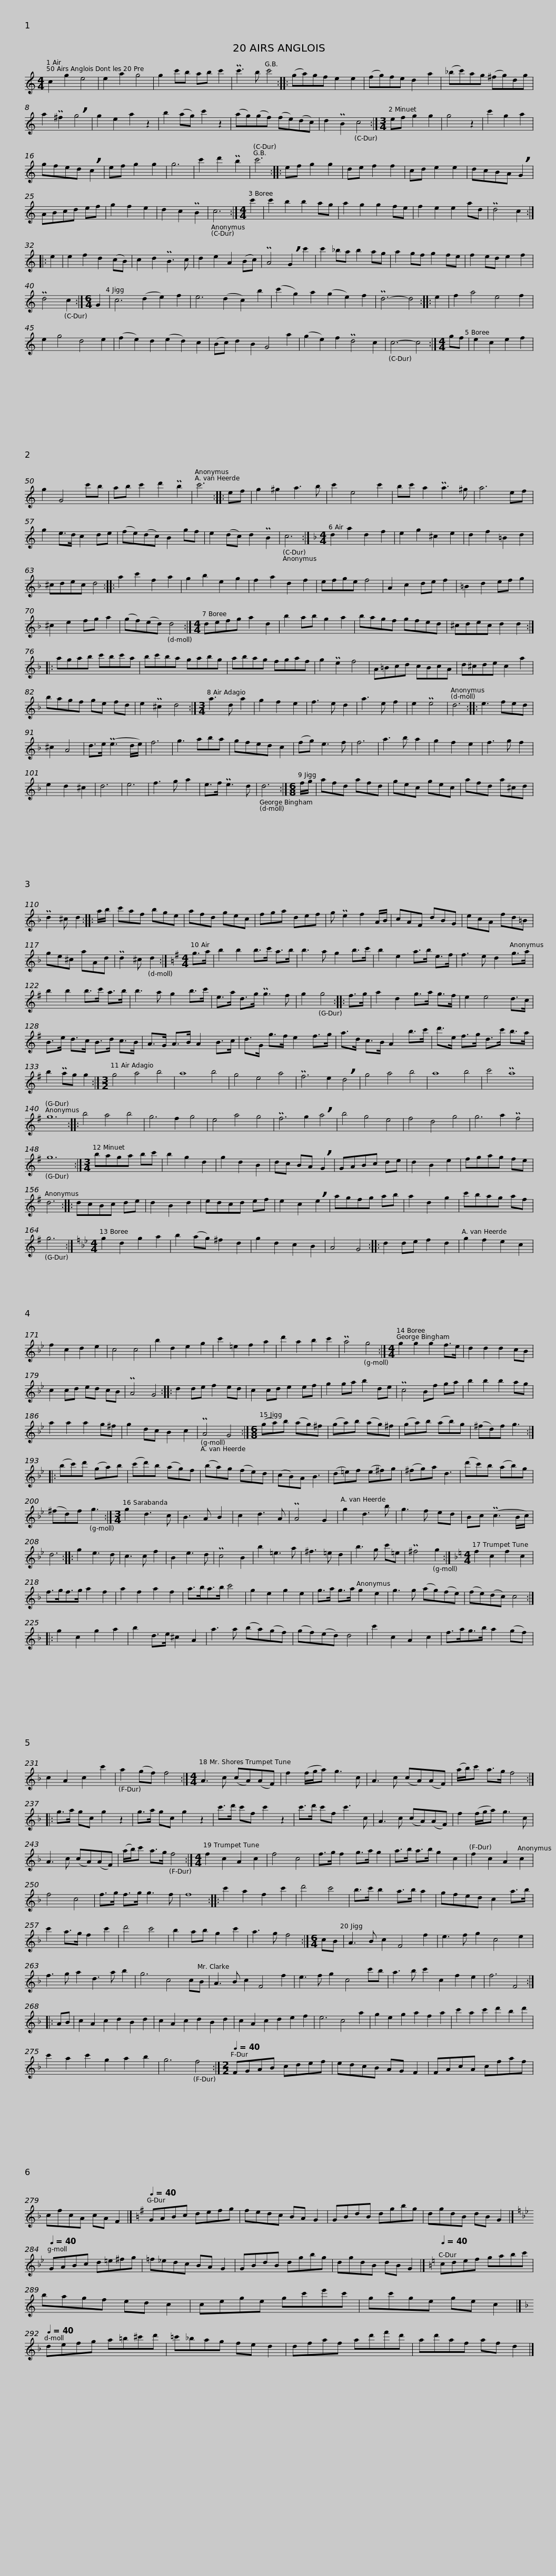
X:1
L:1/8
M:4/4
I:linebreak $
K:C
V:1 treble
V:1
 c2 g2 e4 | e2 a2 g4 | g2 c'b ab c'2 | Pc'3 b c'4 ::$ (ga)gf e2 e2 | %5
 (fg)fe d2 a2 | (_bc')ag (^fg)dg | a2 P^f2 !breath!g4 |$ g2 e2 a2 z2 | b2 (ag) c'2 z2 | %10
 (ag)(gf) (fe)(dc) | d2 PB2 c4 :|$[M:3/4] ef g2 g2 | g4 z2 | c'2 g2 a2 | %15
 gfed !breath!c2 | ef g2 g2 | g6 | c'2 d'2 Pb2 | c'6 ::$ %20
 ef g2 g2 | de f2 f2 | cd e2 e2 | dcBA !breath!G2 | ABcd ef | %25
 g2 f2 e2 | d2 c2 PB2 | c6 :|$[M:4/4] c'2 | c'2 b2 b2 ag | %30
 a2 g2 g2 fe | f2 e2 e2 ad | Pd4 c2 ::$ e2 | e2 f2 d2 (cB) | %35
 c2 d2 PB3 c | d2 e2 A2 (Bc) | PA4 !breath!G2 c'2 |$ c'2 _ba b2 ag | a2 gf g2 fe | %40
 f2 ed e2 f2 | Pd4 c2 :|$[M:6/4] G2 | c6 (d2 e2) f2 | e6 (d2 c2) b2 | %45
 (c'2 g2) a2 (g2 e2) f2 | Pd6- d4 :: e2 | f2 a4 e4 f2 |$ e2 g4 d4 e2 | %50
 (f2 e2) d2 (e2 d2) c2 | (Bc) d2 B2 G4 a2 | (g2 e2) f2 Pd4 c2 | c6- c4 :|$[M:4/4] gf | %55
 e2 c2 e2 f2 | g2 G4 c'b | ab c'2 d'2 Pb2 | c'6 ::$ ef | %60
 g2 ^g2 a3 b | c'2 e4 c'2 | bc' a2 Pa3 ^g | a6 ef |$ g2 e>d c2 de | %65
 (fe)(dc) B2 gf | e2 (dc) d2 PB2 | c6 :|$[K:F][M:4/4] d2 a2 d2 f2 | e2 g2 ^c2 e2 | %70
 d2 f2 =B2 d2 | ^cdec d4 ::$ a2 c'2 f2 a2 | g2 b2 e2 g2 | f2 a2 d2 f2 | %75
 efge f4 |$ A2 c2 de f2 | =B2 d2 ef g2 | ^c2 e2 fg a2 | (gf)(ed) d4 :|$ %80
[M:4/4] defg a2 d2 | b2 ab g2 a2 | bagf gfed | ^cdec d2 d2 ::$ agab c'bc'a | %85
 bc'ba gabg | abag fgaf | g2 Pe2 f4 |$ A=Bcd cBcA | d^cde c2 a2 | %90
 bagf ge fd | e2 P^c2 d4 :|$[M:3/4] a3 d a2 | g2 f2 e2 | f3 e d2 | %95
 a3 e f2 | e2 Pe4 | d6 ::$ e3 fed | ^c2 A4 | %100
 d>e (Pe3 d/e/) | f6 | g3 aba | gfed c2 | (fg) e3 f | %105
 f6 | a3 b a2 | g2 f2 e2 | f3 g f2 |$ e2 d2 ^c2 | %110
 d6 | e6 | f3 g a2 | e>f Pe3 d | d6 :|$ %115
[M:6/8] f/g/ | afd afd | gec gec | afd a^cd | Pd2 ^c d2 ::$ %120
 a/b/ | c'af bge | afd gec | fga def | g Pe2 f2 A/B/ |$ %125
 cAF dBG | ecA fd=B | ge^c aAd | Pd2 ^c d2 :|$[K:G][M:4/4] g>a | %130
 b2 b2 b>c' a>b | b3 a g2 b>c' | b2 e2 a>b e>f | f3 e d2 g>a |$ b2 b2 b>c' a>b | %135
 b3 a g2 b>c' | e>a d>g Pg3 f | g2 g4 ::$ f>g | a2 d2 g>a g>f | %140
 e2 e4 d>c | B>e d>c B>d c>B | A>G A>B A2 B>c |$ d>G g>f e2 f>g | a>d c>B A2 b>c' | %145
 d'>e f>g d>c' b>a | b2 Pag g2 :|$[M:3/2] g4 a4 b4 | a8 b4 | g4 e4 a4 | %150
 Pf6 e2 !breath!d4 | g4 a4 b4 | a8 b4 | c'4 Pa8 | g12 ::$ %155
 b4 a4 b4 | g6 f2 g4 | e4 a4 g4 | Pf6 g2 !breath!a4 | b4 g4 e4 | %160
 f4 d4 g4 | g6 a2 Pf4 | g12 :|$[M:3/4] baga bc' | b2 g2 d2 | %165
 g2 d2 B2 | dc BA !breath!G2 | GABc de | d2 B2 e2 |$ fgag fe | %170
 d6 :: dcBc de | d2 B2 d2 | edcd ef |$ e2 c2 !breath!e2 | %175
 agfg ab | a2 d2 g2 | c'bag af | g6 :|$[K:Bb][M:4/4] g2 d2 g2 a2 | %180
 b2 (ag) ^f2 d2 | g2 d2 c2 B2 | A4 G4 :: d2 de f2 d2 | g2 f2 e2 c2 |$ %185
 f2 c2 d2 e2 | c4 c4 | b2 d2 e2 g2 | c'2 =e2 f2 a2 | d'2 a2 b2 c'2 | %190
 Pa4 g4 :|$[M:4/4] g2 g2 g2 f>e | d2 d2 d2 cB | c2 cd ed cB | PA4 G4 :: %195
 d2 de f2 ed | c2 cd e2 ef |$ g2 ga b2 de | Pc4 Bf ga | b2 b2 b2 ag | %200
 a2 a2 a2 g^f | g2 dc B2 c2 | PA4 G4 :|$[M:6/8] (ga)b (ag)^f | (ga)b (ag)^f | %205
 (ga)b (ab)g | (^fd)f g3 ::$ (bc')d' (ga)b | (c'd')b (ag)f | (ba)g (fe)d | %210
 (cB)A B3 |$ (d=e)f (e^f)g | (^fg)a d3 | (d'c')b (ab)g | (^fd)f g3 :|$ %215
[M:3/4] g2 d3 c | B3 A B2 | c2 d3 A | PA4 G2 | g2 d3 b |$ %220
 g3 f ed | Bc (Pc3 B/c/) | d6 :: g2 e3 d | c3 c f2 |$ %225
 B2 e3 d | Pc4 B2 | b2 =e3 a | ^f3 =e d2 | b3 g c'=e | %230
 P^f4 g2 :|$[K:F][M:4/4] f2 c2 f2 c2 | f>gf>g a2 f2 | a2 f2 a2 f2 | a>ba>b c'4 | %235
 g2 e2 g2 e2 | g>a g>a g2 e2 |$ g3 g (ag)(fe) | (fe)(dc) c4 :: g2 c2 g2 a2 | %240
 b2 d>e ^c2 A2 | a3 a (ba)(gf) |$ (gf)(ed) d4 | c'2 c2 A2 c2 | f>ag>b a2 (gf) | %245
 c2 A2 c2 c'2 | a2 (gf) f4 :|$[M:4/4] A3 c (cA)(AF) | f2 (f/g/a) g3 c | A3 c (cA)(AF) | %250
 (a/b/)c' a>g f4 ::$ g>a gc g2 z2 | g>a gc g2 z2 | c'>d' c'f c'2 z2 | c'>d' c'f c'3 c |$ %255
 A3 c (cA)(AF) | f2 (f/g/a) g3 c | A3 c (cA)(AF) | (a/b/)c' a>g f4 :|$[M:4/4] f2 c2 A2 c2 | %260
 f4 c4 | f>g f2 g>a g2 | a>b a>b g2 c2 | f2 c2 A2 c2 |$ f4 c4 | %265
 f>g f>g g3 f | f8 :: c'2 a2 f2 c'2 | d'4 c'4 | b>c' b2 a>b a2 |$ %270
 gfed c2 a>b | c'2 a>g f2 c'2 | d'4 c'4 | b2 ab g2 c'2 | a3 g f4 :|$ %275
[M:6/4] cB | A3 B c2 F4 f2 | e3 f g2 c4 e2 | f3 g a2 d3 a b2 | g6 c4 cB |$ %280
 A3 B c2 F4 f2 | e3 f g2 c4 c'b | a3 b c'2 c2 f2 e2 | f6 F4 ::$ AB | %285
 c2 A2 c2 d2 B2 d2 | c2 A2 c2 d2 B2 d2 | c2 A2 c2 d2 e2 f2 | e6 c4 a2 |$ g2 e2 g2 a2 f2 a2 | %290
 c'2 a2 c'2 d'2 b2 d'2 | c'2 a2 c'2 g2 a2 b2 | g6 f4 :|$[M:2/2][Q:1/4=40] FGAB cdef | edcB AG F2 | %295
 FAcA cfaf | cfcA cA F2 |]$[K:G][Q:1/4=40] GABc defg | fedc BA G2 | GBdB dgbg | %300
 dgdB dB G2 |]$[K:Gmin][Q:1/4=40] GABc d=e^fg | =f_edc BA G2 | GBdB dgbg | dgdB dB G2 |]$ %305
[K:C][Q:1/4=40] cdef gabc' | bagf ed c2 | cege gc'e'c' | gc'ge ge c2 |]$[K:Dmin][Q:1/4=40] defg a=b^c'd' | %310
 =c'_bag fe d2 | dfaf ad'f'd' | ad'af af d2 |] %313
